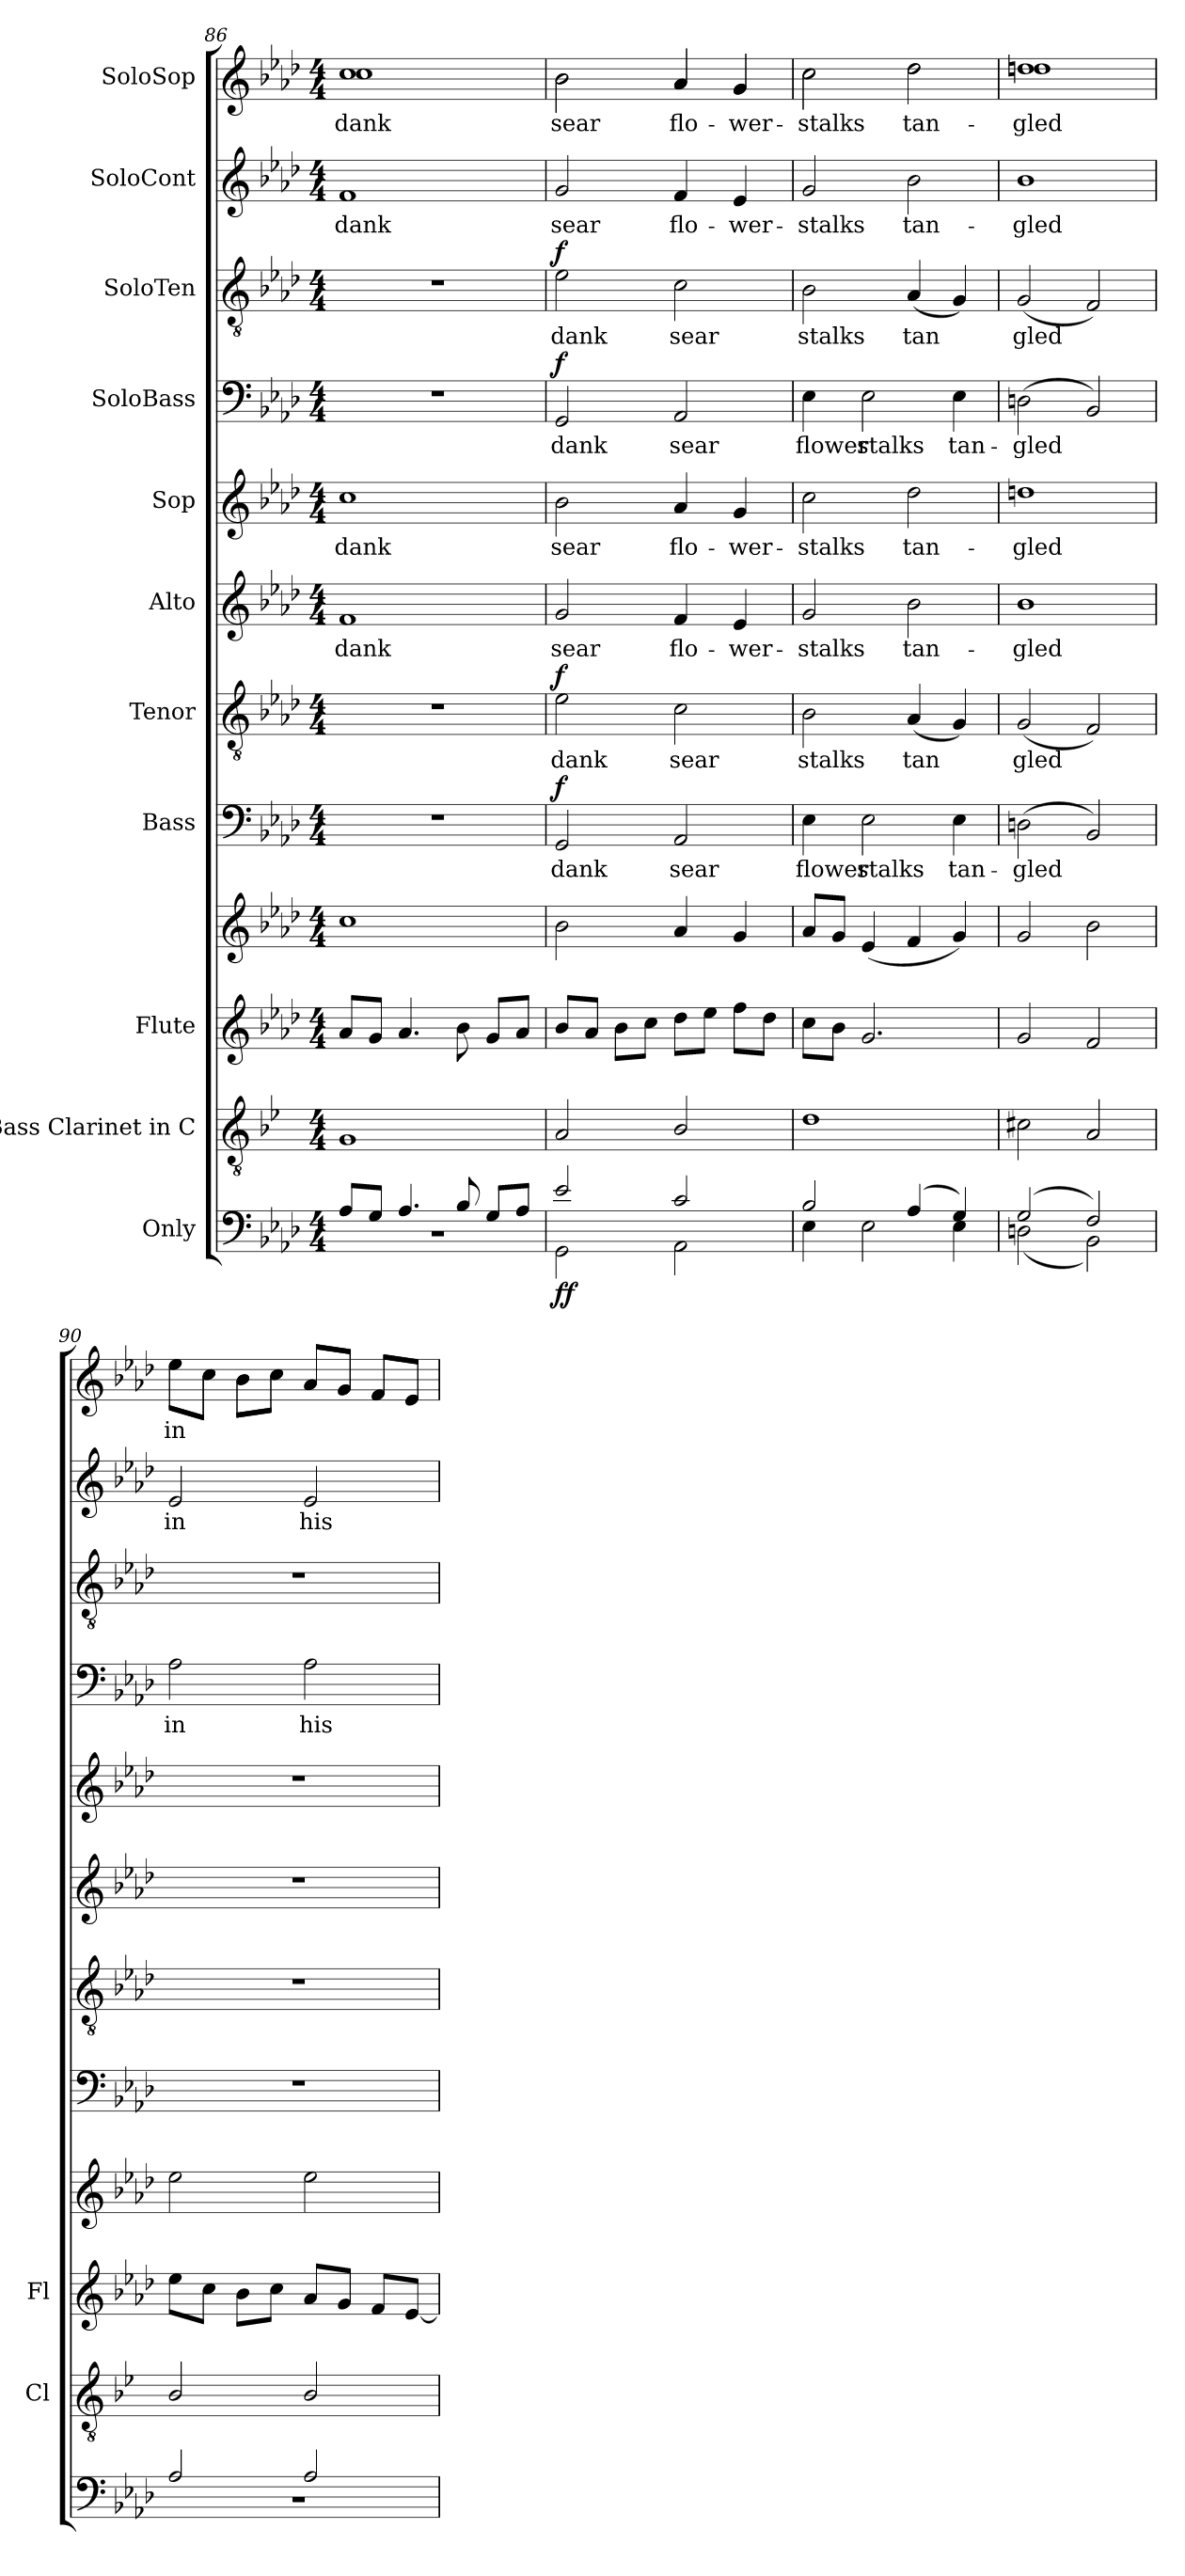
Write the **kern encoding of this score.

**kern	**dynam	**kern	**kern	**kern	**kern	**text	**dynam	**kern	**text	**dynam	**kern	**text	**kern	**text	**kern	**text	**dynam	**kern	**text	**dynam	**kern	**text	**kern	**text
*part11	*part11	*part10	*part9	*part9	*part8	*part8	*part8	*part7	*part7	*part7	*part6	*part6	*part5	*part5	*part4	*part4	*part4	*part3	*part3	*part3	*part2	*part2	*part1	*part1
*staff12	*staff12	*staff11	*staff10	*staff9	*staff8	*staff8	*staff8	*staff7	*staff7	*staff7	*staff6	*staff6	*staff5	*staff5	*staff4	*staff4	*staff4	*staff3	*staff3	*staff3	*staff2	*staff2	*staff1	*staff1
*I"Only	*	*I"Bass Clarinet in C	*I"Flute	*	*I"Bass	*	*	*I"Tenor	*	*	*I"Alto	*	*I"Sop	*	*I"SoloBass	*	*	*I"SoloTen	*	*	*I"SoloCont	*	*I"SoloSop	*
*	*	*I'Cl	*I'Fl	*	*	*	*	*	*	*	*	*	*	*	*	*	*	*	*	*	*	*	*	*
*clefF4	*	*clefGv2	*clefG2	*clefG2	*clefF4	*	*	*clefGv2	*	*	*clefG2	*	*clefG2	*	*clefF4	*	*	*clefGv2	*	*	*clefG2	*	*clefG2	*
*	*	*ITrd1c2	*	*	*	*	*	*	*	*	*	*	*	*	*	*	*	*	*	*	*	*	*	*
*k[b-e-a-d-]	*	*k[b-e-a-d-]	*k[b-e-a-d-]	*k[b-e-a-d-]	*k[b-e-a-d-]	*	*	*k[b-e-a-d-]	*	*	*k[b-e-a-d-]	*	*k[b-e-a-d-]	*	*k[b-e-a-d-]	*	*	*k[b-e-a-d-]	*	*	*k[b-e-a-d-]	*	*k[b-e-a-d-]	*
*A-:	*	*A-:	*A-:	*A-:	*A-:	*	*	*A-:	*	*	*A-:	*	*A-:	*	*A-:	*	*	*A-:	*	*	*A-:	*	*A-:	*
*M4/4	*	*M4/4	*M4/4	*M4/4	*M4/4	*	*	*M4/4	*	*	*M4/4	*	*M4/4	*	*M4/4	*	*	*M4/4	*	*	*M4/4	*	*M4/4	*
=86	=86	=86	=86	=86	=86	=86	=86	=86	=86	=86	=86	=86	=86	=86	=86	=86	=86	=86	=86	=86	=86	=86	=86	=86
*^	*	*	*	*	*	*	*	*	*	*	*	*	*	*	*	*	*	*	*	*	*	*	*	*
!	!	!	!	!	!	!	!	!	!	!	!	!	!LO:LY:b:cj	!	!LO:LY:b:cj	!	!	!	!	!	!	!	!LO:LY:b:cj	!	!LO:LY:b:cj
*	*	*	*	*	*	*	*	*	*	*	*	*	*	*	*	*	*	*	*	*	*	*	*	*^	*
8A-/L	1r	.	1F	8a-/L	1cc	1r	.	.	1r	.	.	1f	dank	1cc	dank	1r	.	.	1r	.	.	1f	dank	1cc	1cc	dank
8G/J	.	.	.	8g/J	.	.	.	.	.	.	.	.	.	.	.	.	.	.	.	.	.	.	.	.	.	.
4.A-/	.	.	.	4.a-/	.	.	.	.	.	.	.	.	.	.	.	.	.	.	.	.	.	.	.	.	.	.
8B-/	.	.	.	8b-\	.	.	.	.	.	.	.	.	.	.	.	.	.	.	.	.	.	.	.	.	.	.
8G/L	.	.	.	8g/L	.	.	.	.	.	.	.	.	.	.	.	.	.	.	.	.	.	.	.	.	.	.
8A-/J	.	.	.	8a-/J	.	.	.	.	.	.	.	.	.	.	.	.	.	.	.	.	.	.	.	.	.	.
=87	=87	=87	=87	=87	=87	=87	=87	=87	=87	=87	=87	=87	=87	=87	=87	=87	=87	=87	=87	=87	=87	=87	=87	=87	=87	=87
!	!	!LO:DY:b	!	!	!	!	!LO:LY:b	!	!	!LO:LY:b:cj	!	!	!LO:LY:b:cj	!	!LO:LY:b:cj	!	!LO:LY:b:cj	!	!	!LO:LY:b:cj	!	!	!LO:LY:b:cj	!	!	!LO:LY:b:cj
!	!	!LO:DY:n=1:b	!	!	!	!	!	!LO:DY:b	!	!	!LO:DY:b	!	!	!	!	!	!	!LO:DY:b	!	!	!LO:DY:b	!	!	!	!	!
2e-/	2GG\	f f	2G/	8b-/L	2b-\	2GG/	dank	f	2e-\	dank	f	2g/	sear	2b-\	sear	2GG/	dank	f	2e-\	dank	f	2g/	sear	2b-\	2b-\	sear
.	.	.	.	8a-/J	.	.	.	.	.	.	.	.	.	.	.	.	.	.	.	.	.	.	.	.	.	.
.	.	.	.	8b-\L	.	.	.	.	.	.	.	.	.	.	.	.	.	.	.	.	.	.	.	.	.	.
.	.	.	.	8cc\J	.	.	.	.	.	.	.	.	.	.	.	.	.	.	.	.	.	.	.	.	.	.
!	!	!	!	!	!	!	!LO:LY:b	!	!	!LO:LY:b:cj	!	!	!LO:LY:b:cj	!	!LO:LY:b:cj	!	!LO:LY:b:cj	!	!	!LO:LY:b:cj	!	!	!LO:LY:b:cj	!	!	!LO:LY:b:cj
2c/	2AA-\	.	2A-/	8dd-\L	4a-/	2AA-/	sear	.	2c\	sear	.	4f/	flo-	4a-/	flo-	2AA-/	sear	.	2c\	sear	.	4f/	flo-	4a-/	4a-/	flo-
.	.	.	.	8ee-\J	.	.	.	.	.	.	.	.	.	.	.	.	.	.	.	.	.	.	.	.	.	.
!	!	!	!	!	!	!	!	!	!	!	!	!	!LO:LY:b:cj	!	!LO:LY:b:cj	!	!	!	!	!	!	!	!LO:LY:b:cj	!	!	!LO:LY:b:cj
.	.	.	.	8ff\L	4g/	.	.	.	.	.	.	4e-/	-wer-	4g/	-wer-	.	.	.	.	.	.	4e-/	-wer-	4g/	4g/	-wer-
.	.	.	.	8dd-\J	.	.	.	.	.	.	.	.	.	.	.	.	.	.	.	.	.	.	.	.	.	.
=88	=88	=88	=88	=88	=88	=88	=88	=88	=88	=88	=88	=88	=88	=88	=88	=88	=88	=88	=88	=88	=88	=88	=88	=88	=88	=88
!	!	!	!	!	!	!	!LO:LY:b	!	!	!LO:LY:b:cj	!	!	!LO:LY:b:cj	!	!LO:LY:b:cj	!	!LO:LY:b:cj	!	!	!LO:LY:b:cj	!	!	!LO:LY:b:cj	!	!	!LO:LY:b:cj
2B-/	4E-\	.	1c	8cc\L	8a-/L	4E-\	flower-	.	2B-\	stalks	.	2g/	-stalks	2cc\	-stalks	4E-\	flower-	.	2B-\	stalks	.	2g/	-stalks	2cc\	2cc\	-stalks
.	.	.	.	8b-\J	8g/J	.	.	.	.	.	.	.	.	.	.	.	.	.	.	.	.	.	.	.	.	.
!	!	!	!	!	!	!	!LO:LY:b	!	!	!	!	!	!	!	!	!	!LO:LY:b:cj	!	!	!	!	!	!	!	!	!
.	2E-\	.	.	2.g/	(<4e-/	2E-\	-stalks	.	.	.	.	.	.	.	.	2E-\	-stalks	.	.	.	.	.	.	.	.	.
!	!	!	!	!	!	!	!	!	!	!LO:LY:b:cj	!	!	!LO:LY:b:cj	!	!LO:LY:b:cj	!	!	!	!	!LO:LY:b:cj	!	!	!LO:LY:b:cj	!	!	!LO:LY:b:cj
(<4A-/	.	.	.	.	4f/	.	.	.	(<4A-/	tan-	.	2b-\	tan-	2dd-\	tan-	.	.	.	(<4A-/	tan-	.	2b-\	tan-	2dd-\	2dd-\	tan-
!	!	!	!	!	!	!	!LO:LY:b	!	!	!LO:LY:b:cj	!	!	!	!	!	!	!LO:LY:b:cj	!	!	!LO:LY:b:cj	!	!	!	!	!	!
4G/)	4E-\	.	.	.	4g/)	4E-\	tan-	.	4G/)	--	.	.	.	.	.	4E-\	tan-	.	4G/)	--	.	.	.	.	.	.
=89	=89	=89	=89	=89	=89	=89	=89	=89	=89	=89	=89	=89	=89	=89	=89	=89	=89	=89	=89	=89	=89	=89	=89	=89	=89	=89
!	!	!	!	!	!	!	!LO:LY:b	!	!	!LO:LY:b:cj	!	!	!LO:LY:b:cj	!	!LO:LY:b:cj	!	!LO:LY:b:cj	!	!	!LO:LY:b:cj	!	!	!LO:LY:b:cj	!	!	!LO:LY:b:cj
(<2G/	(>2Dn\	.	2Bn\	2g/	2g/	(>2Dn\	-gled	.	(<2G/	-gled	.	1b-	-gled	1ddn	-gled	(>2Dn\	-gled	.	(<2G/	-gled	.	1b-	-gled	1ddn	1ddn	-gled
!	!	!	!	!	!	!	!LO:LY:b	!	!	!LO:LY:b:cj	!	!	!	!	!	!	!LO:LY:b:cj	!	!	!LO:LY:b:cj	!	!	!	!	!	!
2F/)	2BB-\)	.	2G/	2f/	2b-\	2BB-/)	.	.	2F/)	.	.	.	.	.	.	2BB-/)	.	.	2F/)	.	.	.	.	.	.	.
=90	=90	=90	=90	=90	=90	=90	=90	=90	=90	=90	=90	=90	=90	=90	=90	=90	=90	=90	=90	=90	=90	=90	=90	=90	=90	=90
!	!	!	!	!	!	!	!	!	!	!	!	!	!	!	!	!	!LO:LY:b:cj	!	!	!	!	!	!LO:LY:b:cj	!	!	!LO:LY:b:cj
2A-/	1r	.	2A-/	8ee-\L	2ee-\	1r	.	.	1r	.	.	1r	.	1r	.	2A-\	in	.	1r	.	.	2e-/	in	8ee-\L	8ee-\L	in
!	!	!	!	!	!	!	!	!	!	!	!	!	!	!	!	!	!	!	!	!	!	!	!	!	!	!LO:LY:b:cj
.	.	.	.	8cc\J	.	.	.	.	.	.	.	.	.	.	.	.	.	.	.	.	.	.	.	8cc\J	8cc\J	.
!	!	!	!	!	!	!	!	!	!	!	!	!	!	!	!	!	!	!	!	!	!	!	!	!	!	!LO:LY:b:cj
.	.	.	.	8b-\L	.	.	.	.	.	.	.	.	.	.	.	.	.	.	.	.	.	.	.	8b-\L	8b-\L	.
!	!	!	!	!	!	!	!	!	!	!	!	!	!	!	!	!	!	!	!	!	!	!	!	!	!	!LO:LY:b:cj
.	.	.	.	8cc\J	.	.	.	.	.	.	.	.	.	.	.	.	.	.	.	.	.	.	.	8cc\J	8cc\J	.
!	!	!	!	!	!	!	!	!	!	!	!	!	!	!	!	!	!LO:LY:b:cj	!	!	!	!	!	!LO:LY:b:cj	!	!	!LO:LY:b:cj
2A-/	.	.	2A-/	8a-/L	2ee-\	.	.	.	.	.	.	.	.	.	.	2A-\	his	.	.	.	.	2e-/	his	8a-/L	8a-/L	.
!	!	!	!	!	!	!	!	!	!	!	!	!	!	!	!	!	!	!	!	!	!	!	!	!	!	!LO:LY:b:cj
.	.	.	.	8g/J	.	.	.	.	.	.	.	.	.	.	.	.	.	.	.	.	.	.	.	8g/J	8g/J	.
!	!	!	!	!	!	!	!	!	!	!	!	!	!	!	!	!	!	!	!	!	!	!	!	!	!	!LO:LY:b:cj
.	.	.	.	8f/L	.	.	.	.	.	.	.	.	.	.	.	.	.	.	.	.	.	.	.	8f/L	8f/L	.
!	!	!	!	!	!	!	!	!	!	!	!	!	!	!	!	!	!	!	!	!	!	!	!	!	!	!LO:LY:b:cj
.	.	.	.	[<8e-/J	.	.	.	.	.	.	.	.	.	.	.	.	.	.	.	.	.	.	.	8e-/J	8e-/J	.
*v	*v	*	*	*	*	*	*	*	*	*	*	*	*	*	*	*	*	*	*	*	*	*	*	*v	*v	*
=	=	=	=	=	=	=	=	=	=	=	=	=	=	=	=	=	=	=	=	=	=	=	=	=
*-	*-	*-	*-	*-	*-	*-	*-	*-	*-	*-	*-	*-	*-	*-	*-	*-	*-	*-	*-	*-	*-	*-	*-	*-
